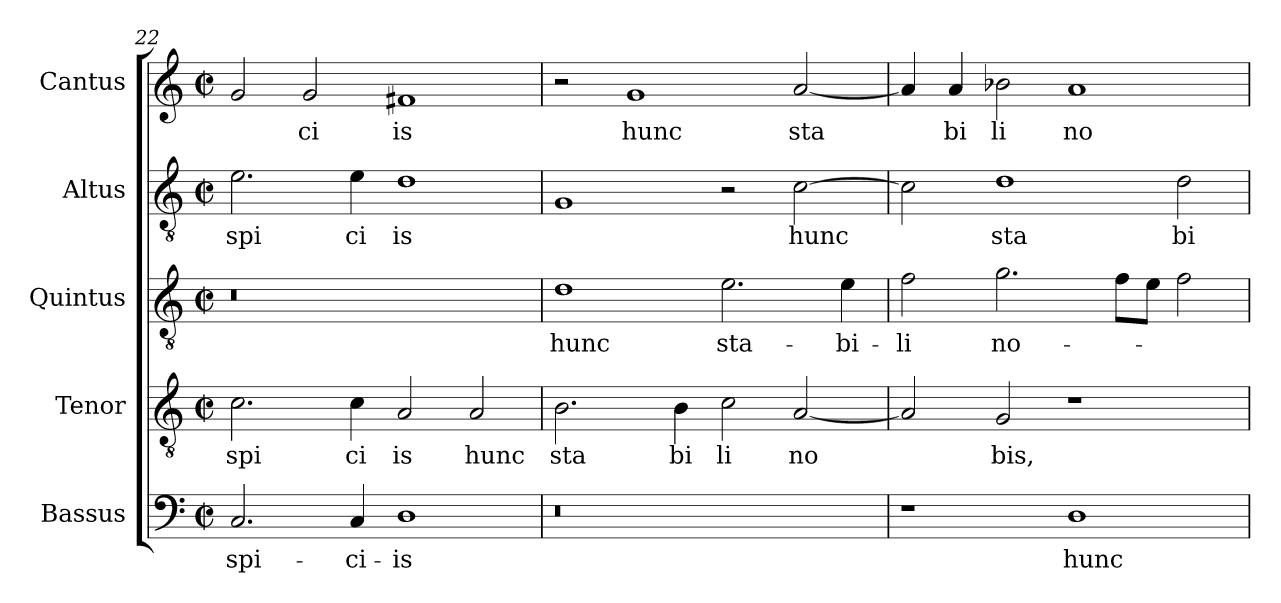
**kern	**text	**kern	**text	**kern	**text	**kern	**text	**kern	**text
*part5	*part5	*part4	*part4	*part3	*part3	*part2	*part2	*part1	*part1
*staff5	*staff5	*staff4	*staff4	*staff3	*staff3	*staff2	*staff2	*staff1	*staff1
*I"Bassus	*	*I"Tenor	*	*I"Quintus	*	*I"Altus	*	*I"Cantus	*
*clefF4	*	*clefGv2	*	*clefGv2	*	*clefGv2	*	*clefG2	*
*M2/2	*	*M2/2	*	*M2/2	*	*M2/2	*	*M2/2	*
*met(c|)	*	*met(c|)	*	*met(c|)	*	*met(c|)	*	*met(c|)	*
=22	=22	=22	=22	=22	=22	=22	=22	=22	=22
!	!LO:LY:b:cj	!	!LO:LY:b:cj	!	!	!	!LO:LY:b:cj	!	!
2.C/	-spi-	2.c\	spi	0r	.	2.e\	spi	2g/	.
!	!	!	!	!	!	!	!	!	!LO:LY:b:cj
.	.	.	.	.	.	.	.	2g/	ci
!	!LO:LY:b:cj	!	!LO:LY:b:cj	!	!	!	!LO:LY:b:cj	!	!
4C/	-ci-	4c\	ci	.	.	4e\	ci	.	.
!	!LO:LY:b:cj	!	!LO:LY:b:cj	!	!	!	!LO:LY:b:cj	!	!LO:LY:b:cj
1D	-is	2A/	is	.	.	1d	is	1f#X	is
!	!	!	!LO:LY:b:cj	!	!	!	!	!	!
.	.	2A/	hunc	.	.	.	.	.	.
=23	=23	=23	=23	=23	=23	=23	=23	=23	=23
!	!	!	!LO:LY:b:cj	!	!LO:LY:b:cj	!	!	!	!
0r	.	2.B\	sta	1d	hunc	1G	.	2r	.
!	!	!	!	!	!	!	!	!	!LO:LY:b:cj
.	.	.	.	.	.	.	.	1g	hunc
!	!	!	!LO:LY:b:cj	!	!	!	!	!	!
.	.	4B\	bi	.	.	.	.	.	.
!	!	!	!LO:LY:b:cj	!	!LO:LY:b:cj	!	!	!	!
.	.	2c\	li	2.e\	sta-	2r	.	.	.
!	!	!	!LO:LY:b:cj	!	!	!	!LO:LY:b	!	!LO:LY:b
.	.	[<2A/	no	.	.	[>2c\	hunc	[<2a/	sta
!	!	!	!	!	!LO:LY:b:cj	!	!	!	!
.	.	.	.	4e\	-bi-	.	.	.	.
=24	=24	=24	=24	=24	=24	=24	=24	=24	=24
!	!	!	!	!	!LO:LY:b:cj	!	!	!	!
1r	.	2A/]	.	2f\	-li	2c\]	.	4a/]	.
!	!	!	!	!	!	!	!	!	!LO:LY:b:cj
.	.	.	.	.	.	.	.	4a/	bi
!	!	!	!LO:LY:b:cj	!	!LO:LY:b:cj	!	!LO:LY:b:cj	!	!LO:LY:b:cj
.	.	2G/	bis,	2.g\	no-	1d	sta	2b-X\	li
!	!LO:LY:b:cj	!	!	!	!	!	!	!	!LO:LY:b:cj
1D	hunc	1r	.	.	.	.	.	1a	no
.	.	.	.	8f\L	.	.	.	.	.
.	.	.	.	8e\J	.	.	.	.	.
!	!	!	!	!	!	!	!LO:LY:b:cj	!	!
.	.	.	.	2f\	.	2d\	bi	.	.
=	=	=	=	=	=	=	=	=	=
*-	*-	*-	*-	*-	*-	*-	*-	*-	*-
